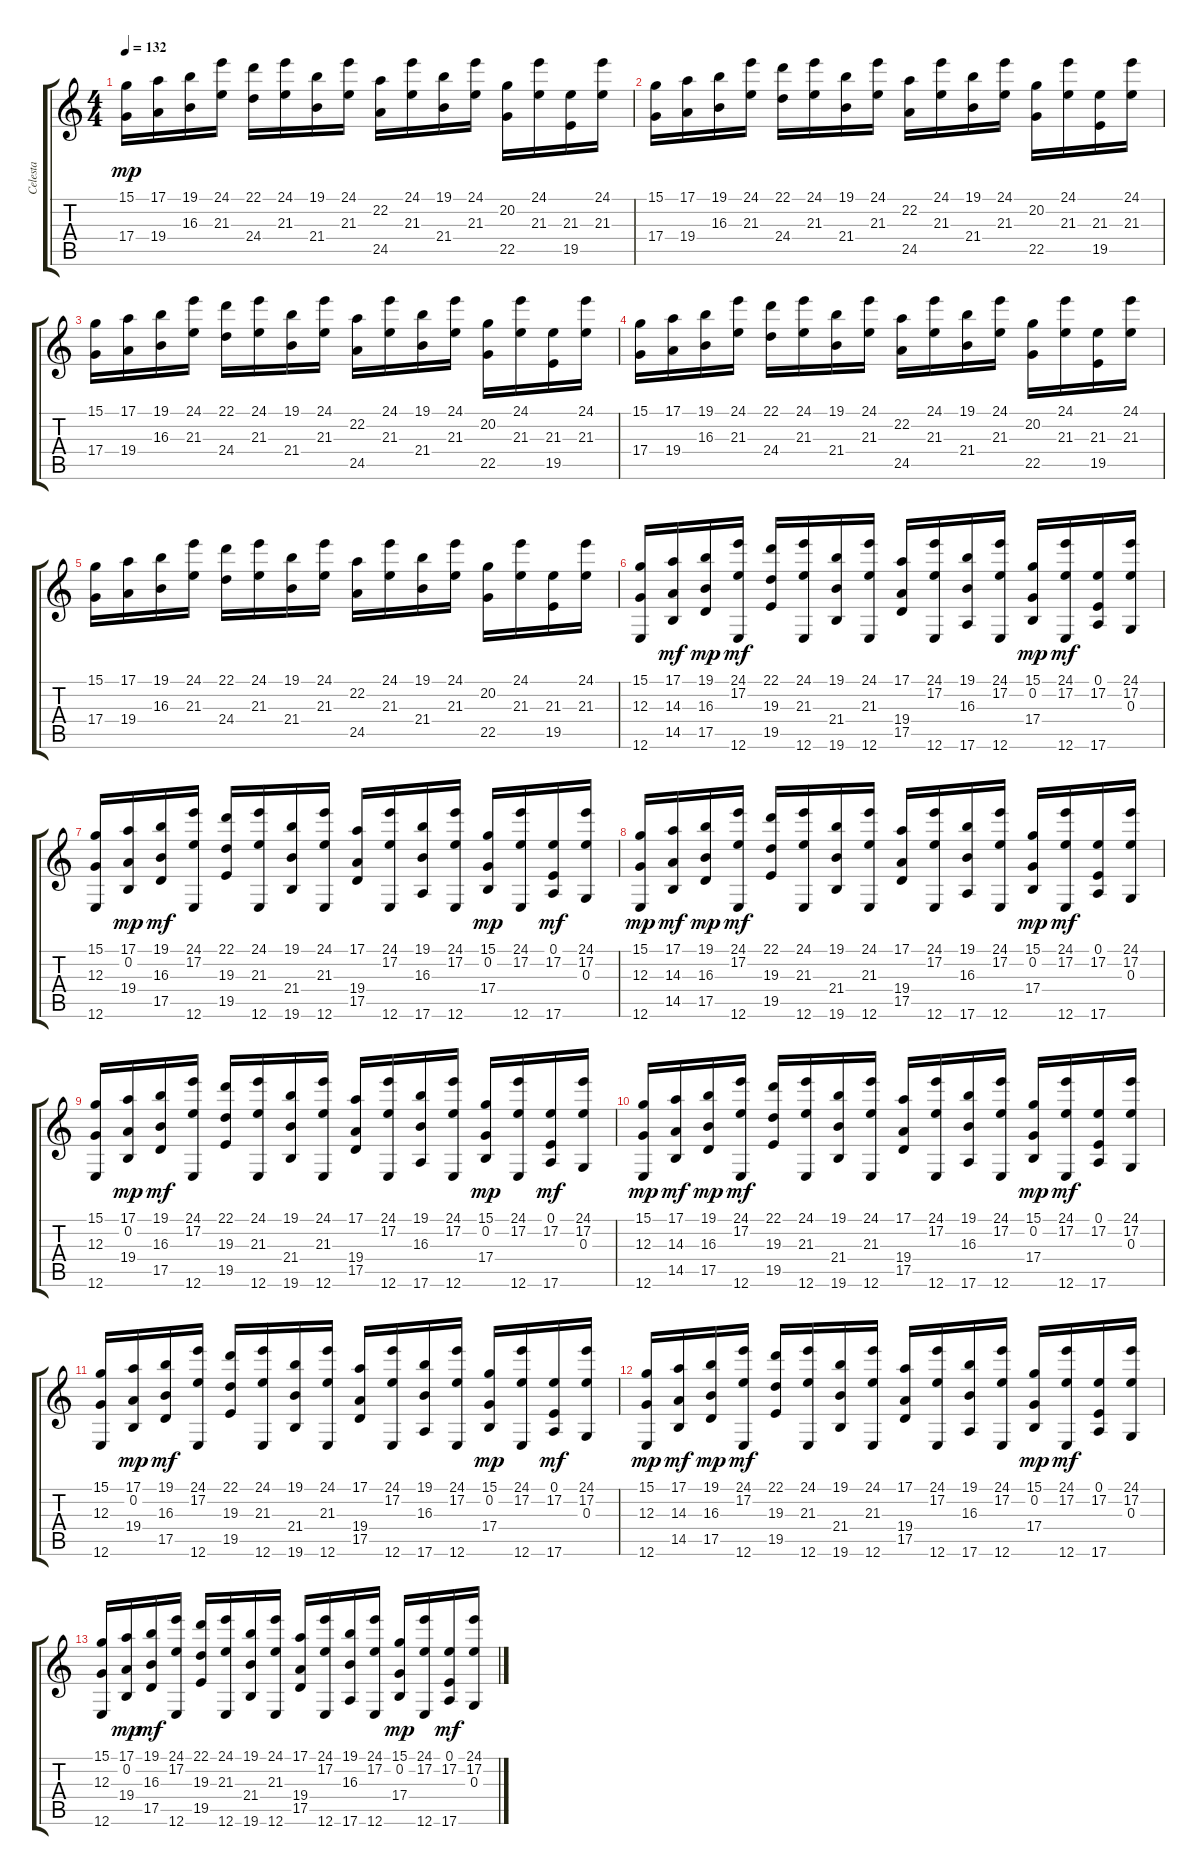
\track ("Celesta" "Celesta") {instrument celesta}
\staff {score tabs}
\tuning (E4 B3 G3 D3 A2 E2) {hide}
\ts (4 4)
\tempo 132
\clef g2
\ks c
(15.1 17.4).16{dy mp} (17.1 19.4).16 (19.1 16.3).16 (24.1 21.3).16 (22.1 24.4).16 (24.1 21.3).16 (19.1 21.4).16 (24.1 21.3).16 (22.2 24.5).16 (24.1 21.3).16 (19.1 21.4).16 (24.1 21.3).16 (20.2 22.5).16 (24.1 21.3).16 (21.3 19.5).16 (24.1 21.3).16 |
(15.1 17.4).16 (17.1 19.4).16 (19.1 16.3).16 (24.1 21.3).16 (22.1 24.4).16 (24.1 21.3).16 (19.1 21.4).16 (24.1 21.3).16 (22.2 24.5).16 (24.1 21.3).16 (19.1 21.4).16 (24.1 21.3).16 (20.2 22.5).16 (24.1 21.3).16 (21.3 19.5).16 (24.1 21.3).16 |
(15.1 17.4).16 (17.1 19.4).16 (19.1 16.3).16 (24.1 21.3).16 (22.1 24.4).16 (24.1 21.3).16 (19.1 21.4).16 (24.1 21.3).16 (22.2 24.5).16 (24.1 21.3).16 (19.1 21.4).16 (24.1 21.3).16 (20.2 22.5).16 (24.1 21.3).16 (21.3 19.5).16 (24.1 21.3).16 |
(15.1 17.4).16 (17.1 19.4).16 (19.1 16.3).16 (24.1 21.3).16 (22.1 24.4).16 (24.1 21.3).16 (19.1 21.4).16 (24.1 21.3).16 (22.2 24.5).16 (24.1 21.3).16 (19.1 21.4).16 (24.1 21.3).16 (20.2 22.5).16 (24.1 21.3).16 (21.3 19.5).16 (24.1 21.3).16 |
(15.1 17.4).16 (17.1 19.4).16 (19.1 16.3).16 (24.1 21.3).16 (22.1 24.4).16 (24.1 21.3).16 (19.1 21.4).16 (24.1 21.3).16 (22.2 24.5).16 (24.1 21.3).16 (19.1 21.4).16 (24.1 21.3).16 (20.2 22.5).16 (24.1 21.3).16 (21.3 19.5).16 (24.1 21.3).16 |
(15.1 12.3 12.6).16 (17.1 14.3 14.5).16{dy mf} (19.1 16.3 17.5).16{dy mp} (24.1 17.2 12.6).16{dy mf} (22.1 19.3 19.5).16 (24.1 21.3 12.6).16 (19.1 21.4 19.6).16 (24.1 21.3 12.6).16 (17.1 19.4 17.5).16 (24.1 17.2 12.6).16 (19.1 16.3 17.6).16 (24.1 17.2 12.6).16 (15.1 0.2 17.4).16{dy mp} (24.1 17.2 12.6).16{dy mf} (0.1 17.2 17.6).16 (24.1 17.2 0.3).16 |
(15.1 12.3 12.6).16 (17.1 0.2 19.4).16{dy mp} (19.1 16.3 17.5).16{dy mf} (24.1 17.2 12.6).16 (22.1 19.3 19.5).16 (24.1 21.3 12.6).16 (19.1 21.4 19.6).16 (24.1 21.3 12.6).16 (17.1 19.4 17.5).16 (24.1 17.2 12.6).16 (19.1 16.3 17.6).16 (24.1 17.2 12.6).16 (15.1 0.2 17.4).16{dy mp} (24.1 17.2 12.6).16 (0.1 17.2 17.6).16{dy mf} (24.1 17.2 0.3).16 |
(15.1 12.3 12.6).16{dy mp} (17.1 14.3 14.5).16{dy mf} (19.1 16.3 17.5).16{dy mp} (24.1 17.2 12.6).16{dy mf} (22.1 19.3 19.5).16 (24.1 21.3 12.6).16 (19.1 21.4 19.6).16 (24.1 21.3 12.6).16 (17.1 19.4 17.5).16 (24.1 17.2 12.6).16 (19.1 16.3 17.6).16 (24.1 17.2 12.6).16 (15.1 0.2 17.4).16{dy mp} (24.1 17.2 12.6).16{dy mf} (0.1 17.2 17.6).16 (24.1 17.2 0.3).16 |
(15.1 12.3 12.6).16 (17.1 0.2 19.4).16{dy mp} (19.1 16.3 17.5).16{dy mf} (24.1 17.2 12.6).16 (22.1 19.3 19.5).16 (24.1 21.3 12.6).16 (19.1 21.4 19.6).16 (24.1 21.3 12.6).16 (17.1 19.4 17.5).16 (24.1 17.2 12.6).16 (19.1 16.3 17.6).16 (24.1 17.2 12.6).16 (15.1 0.2 17.4).16{dy mp} (24.1 17.2 12.6).16 (0.1 17.2 17.6).16{dy mf} (24.1 17.2 0.3).16 |
(15.1 12.3 12.6).16{dy mp} (17.1 14.3 14.5).16{dy mf} (19.1 16.3 17.5).16{dy mp} (24.1 17.2 12.6).16{dy mf} (22.1 19.3 19.5).16 (24.1 21.3 12.6).16 (19.1 21.4 19.6).16 (24.1 21.3 12.6).16 (17.1 19.4 17.5).16 (24.1 17.2 12.6).16 (19.1 16.3 17.6).16 (24.1 17.2 12.6).16 (15.1 0.2 17.4).16{dy mp} (24.1 17.2 12.6).16{dy mf} (0.1 17.2 17.6).16 (24.1 17.2 0.3).16 |
(15.1 12.3 12.6).16 (17.1 0.2 19.4).16{dy mp} (19.1 16.3 17.5).16{dy mf} (24.1 17.2 12.6).16 (22.1 19.3 19.5).16 (24.1 21.3 12.6).16 (19.1 21.4 19.6).16 (24.1 21.3 12.6).16 (17.1 19.4 17.5).16 (24.1 17.2 12.6).16 (19.1 16.3 17.6).16 (24.1 17.2 12.6).16 (15.1 0.2 17.4).16{dy mp} (24.1 17.2 12.6).16 (0.1 17.2 17.6).16{dy mf} (24.1 17.2 0.3).16 |
(15.1 12.3 12.6).16{dy mp} (17.1 14.3 14.5).16{dy mf} (19.1 16.3 17.5).16{dy mp} (24.1 17.2 12.6).16{dy mf} (22.1 19.3 19.5).16 (24.1 21.3 12.6).16 (19.1 21.4 19.6).16 (24.1 21.3 12.6).16 (17.1 19.4 17.5).16 (24.1 17.2 12.6).16 (19.1 16.3 17.6).16 (24.1 17.2 12.6).16 (15.1 0.2 17.4).16{dy mp} (24.1 17.2 12.6).16{dy mf} (0.1 17.2 17.6).16 (24.1 17.2 0.3).16 |
(15.1 12.3 12.6).16 (17.1 0.2 19.4).16{dy mp} (19.1 16.3 17.5).16{dy mf} (24.1 17.2 12.6).16 (22.1 19.3 19.5).16 (24.1 21.3 12.6).16 (19.1 21.4 19.6).16 (24.1 21.3 12.6).16 (17.1 19.4 17.5).16 (24.1 17.2 12.6).16 (19.1 16.3 17.6).16 (24.1 17.2 12.6).16 (15.1 0.2 17.4).16{dy mp} (24.1 17.2 12.6).16 (0.1 17.2 17.6).16{dy mf} (24.1 17.2 0.3).16
